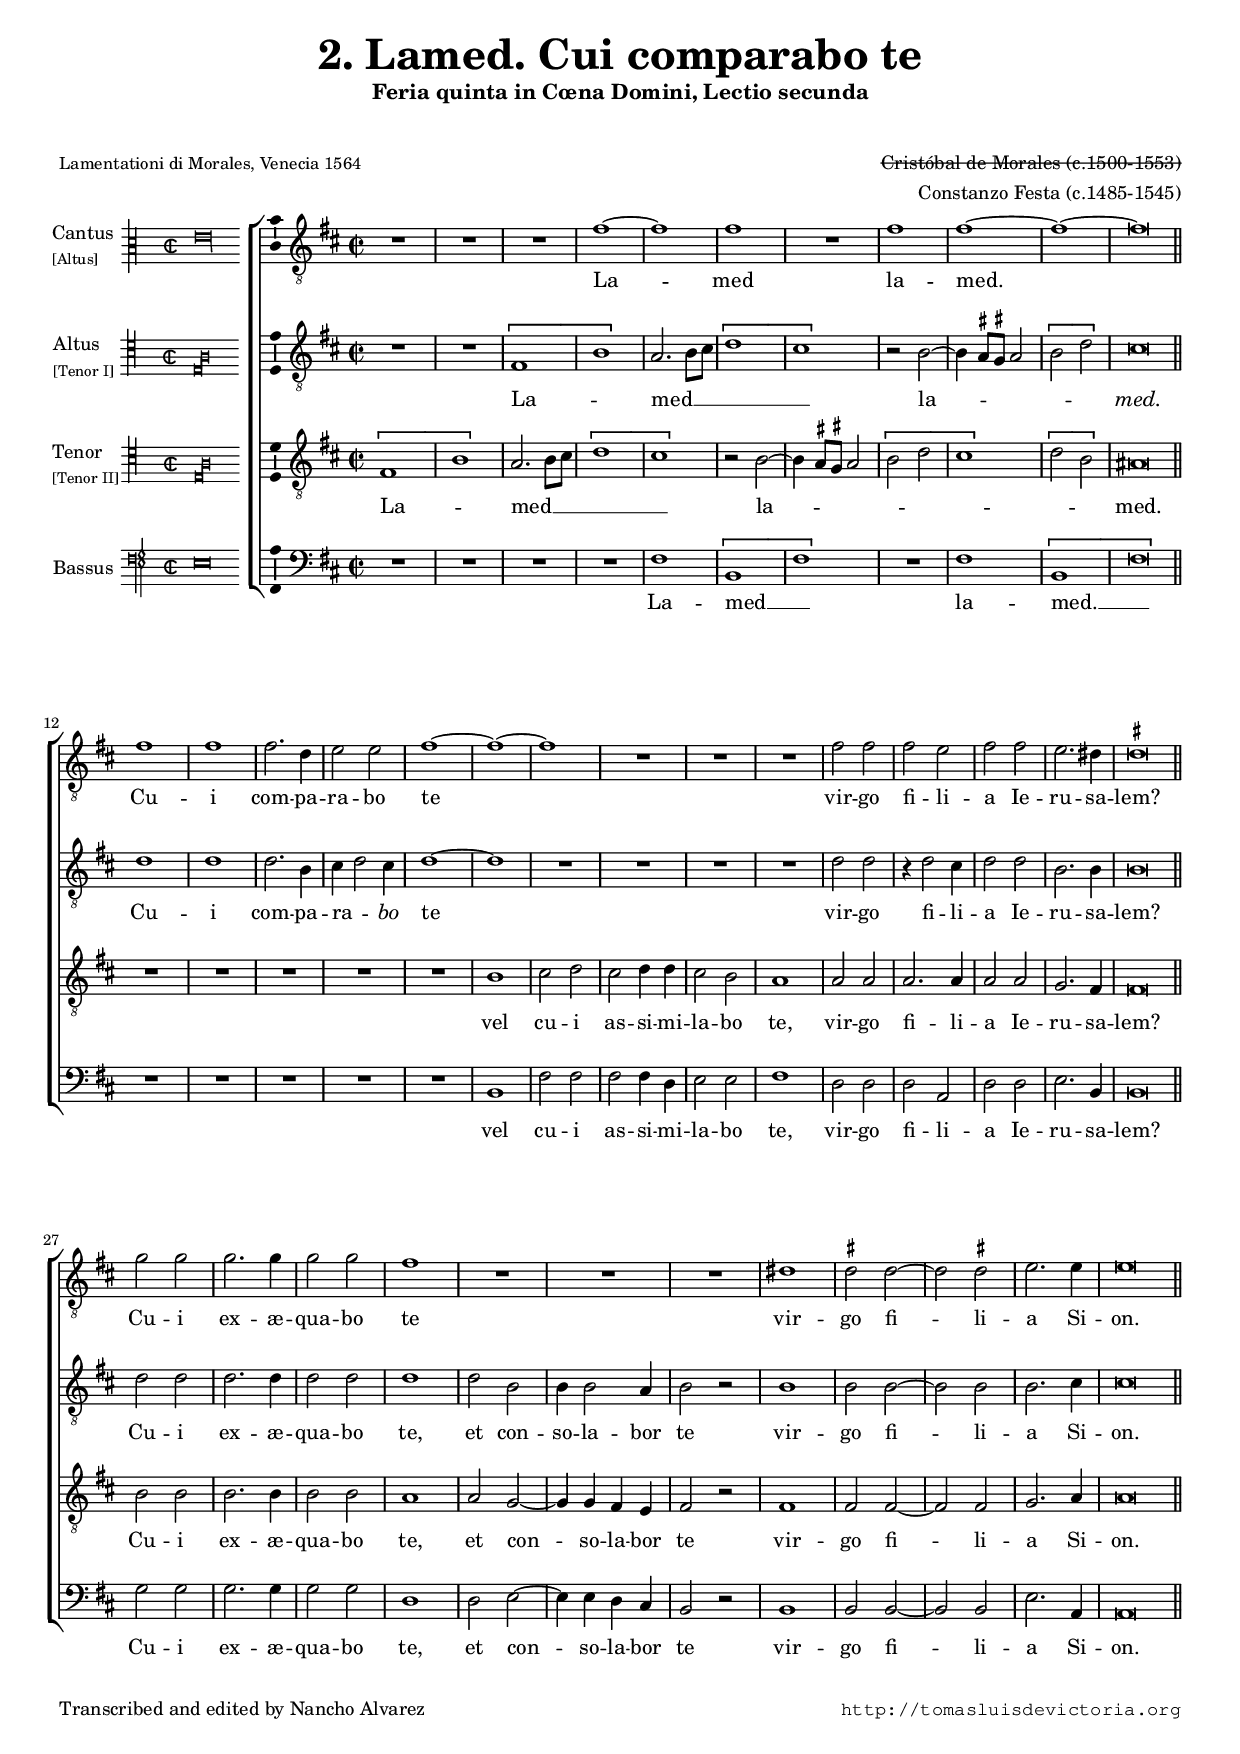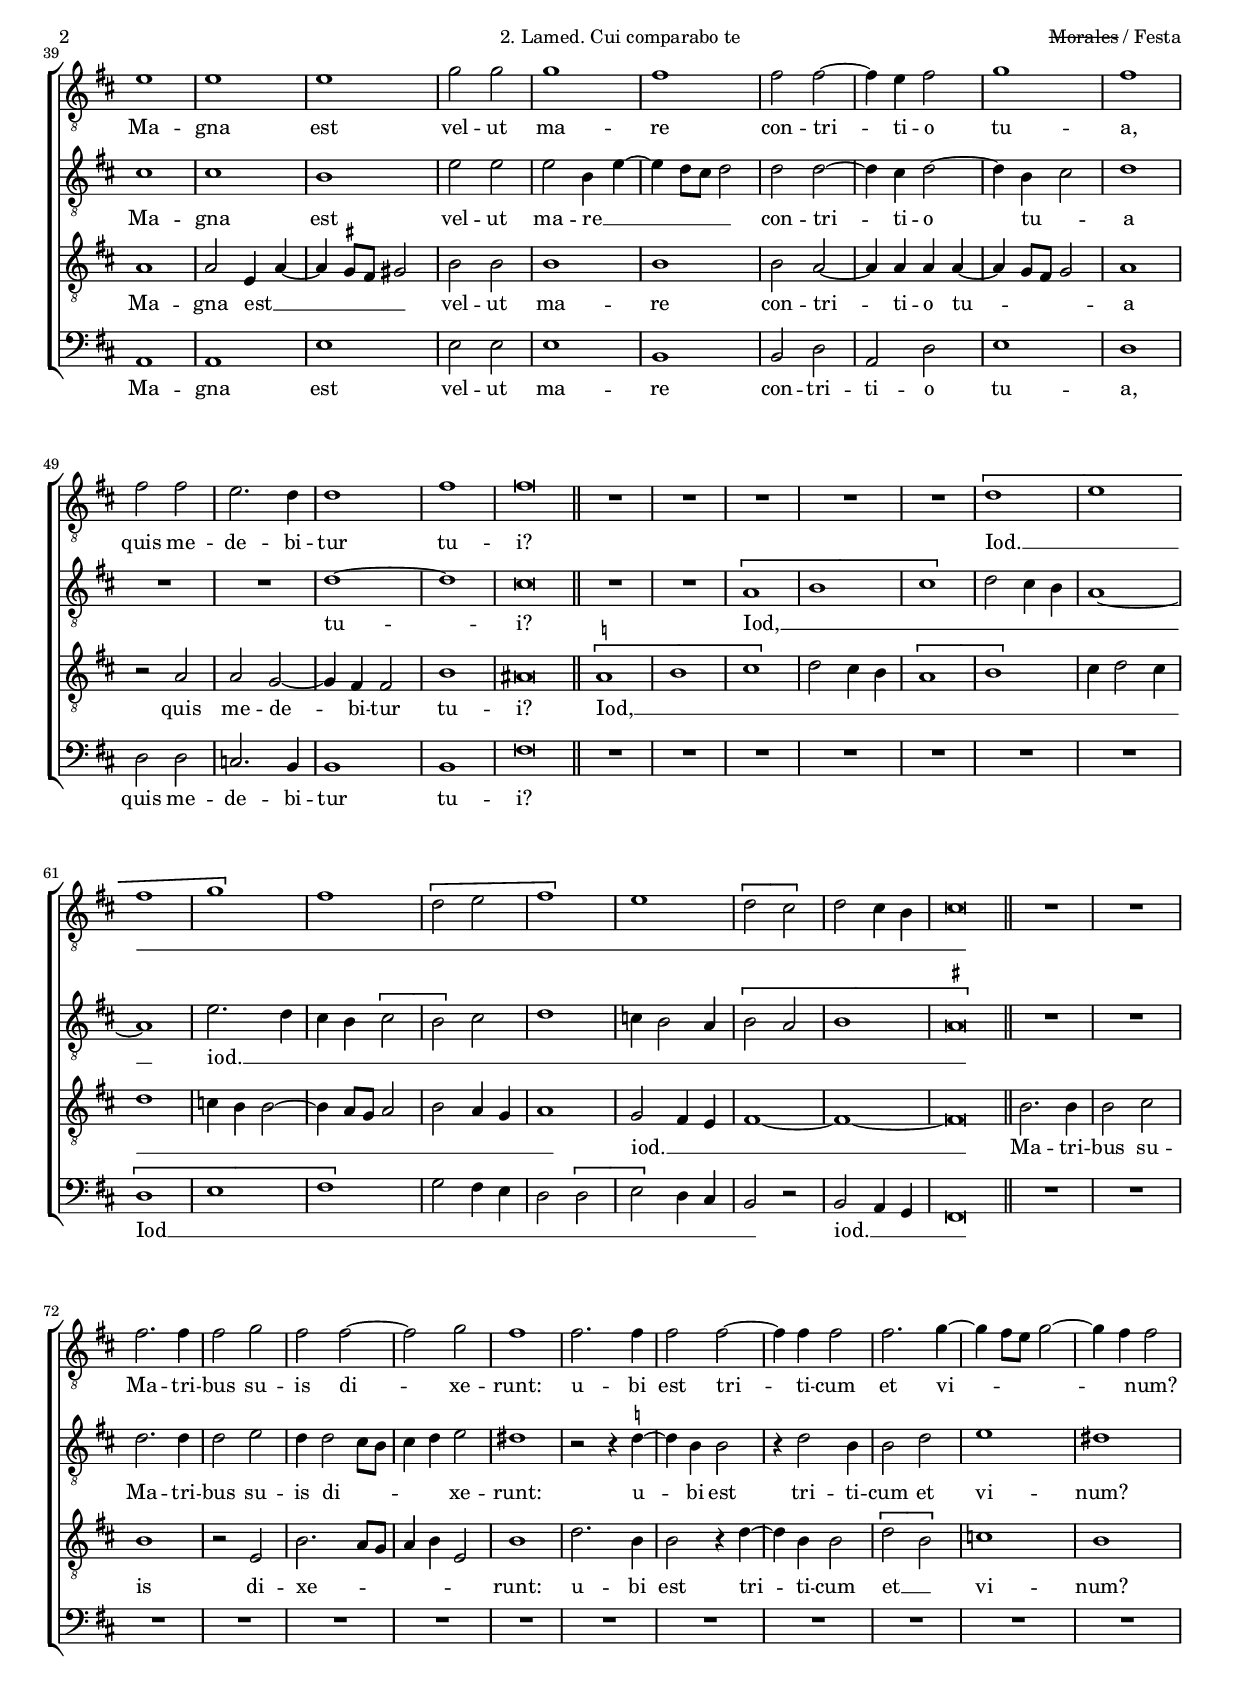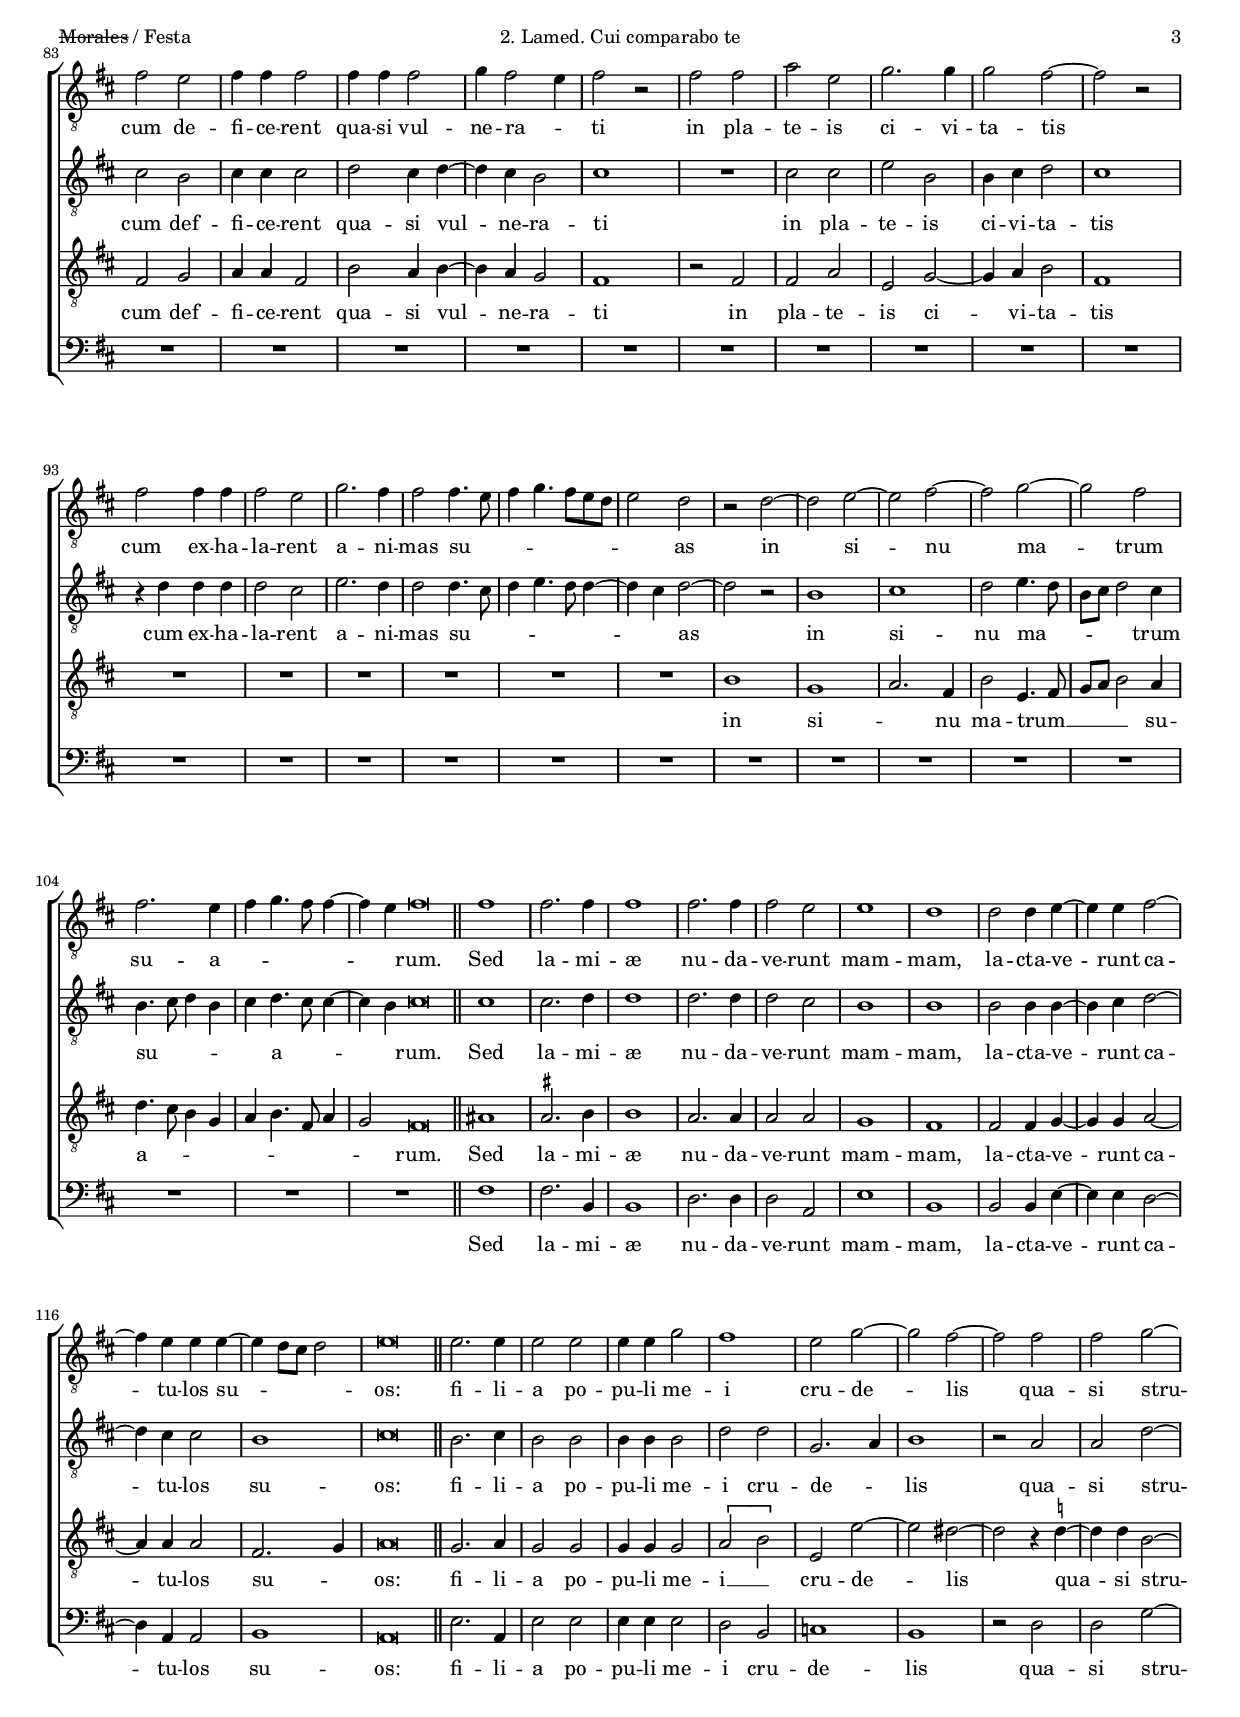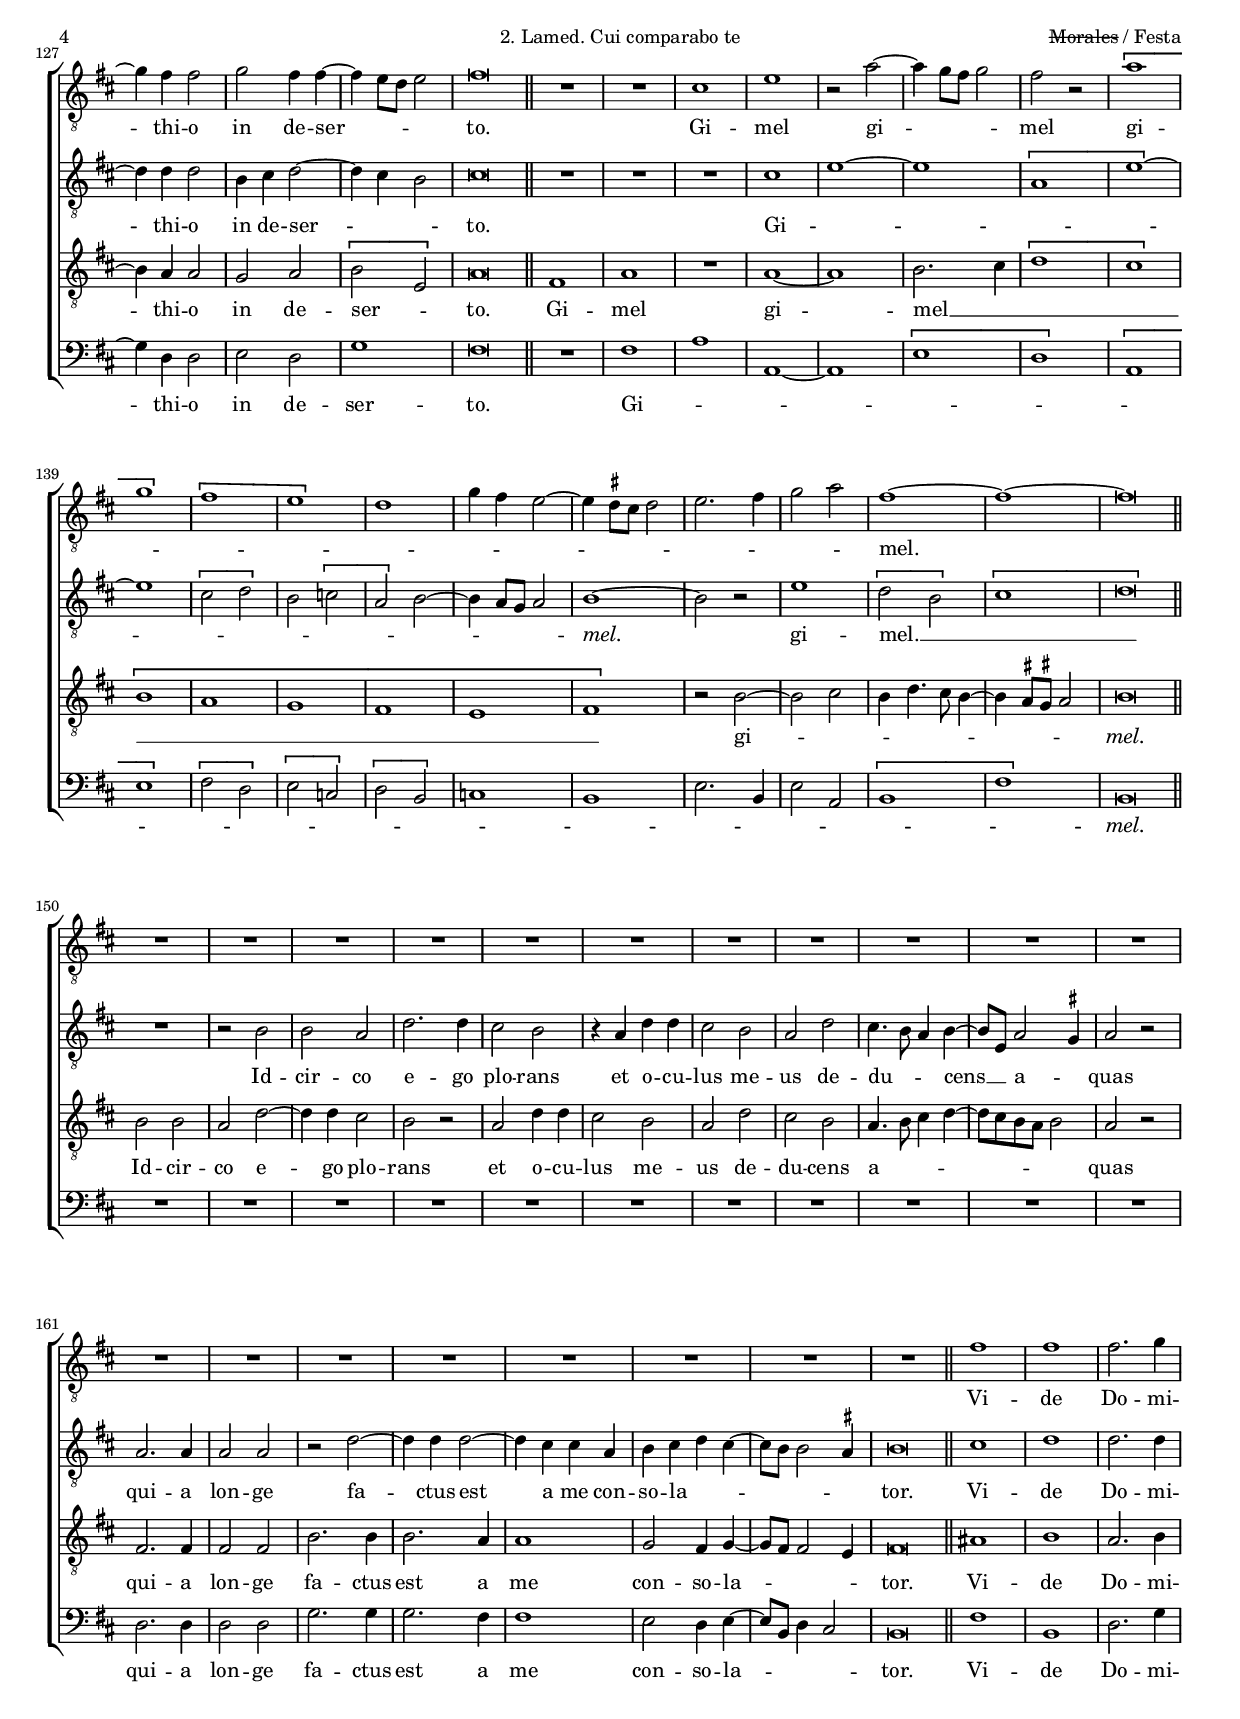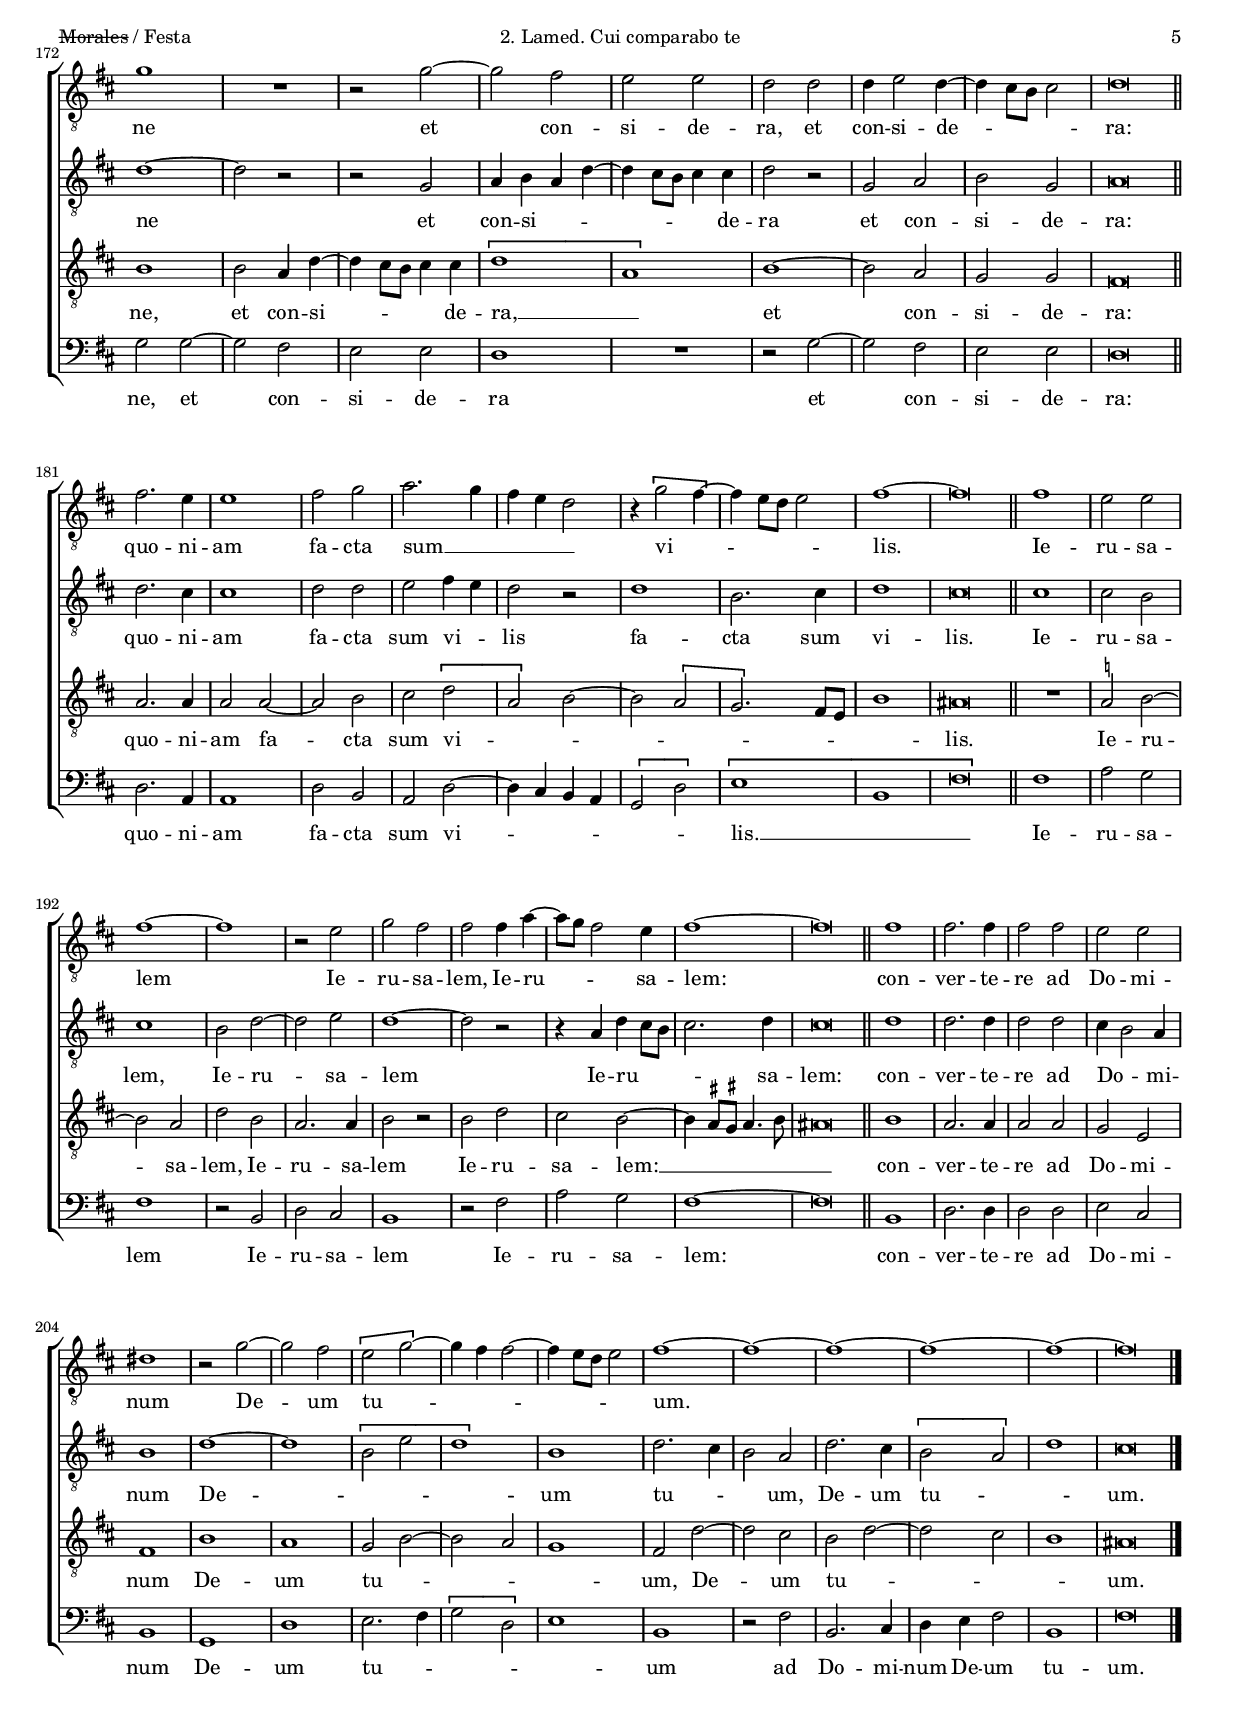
\version "2.18.0"

#(set-default-paper-size "a4")
#(set-global-staff-size 16.4)
#(ly:set-option 'point-and-click #f)
%mobile -s15.5 -i3.2

mtempo={\tempo 4 = 100}
mtempob={\tempo 4 = 50}

italicas=\override LyricText.font-shape = #'italic
rectas=\override LyricText.font-shape = #'upright
ss=\once \set suggestAccidentals = ##t
incipitwidth = 20

htitle="2. Lamed. Cui comparabo te"
hcomposer=\markup{\line{\override #'(offset . -6) \underline "Morales" "/ Festa"}}

% Lamentaciones de Jeremías

\header {
	 title=\markup{\fontsize #3 "2. Lamed. Cui comparabo te" }
         % los versos están desordenados. Debería ser Lamed. Matribus suis
        subtitle=\markup{"Feria quinta in Cœna Domini, Lectio secunda"}
        subsubtitle=\markup{\column{" " " "}}
	composer=\markup{\right-column{\override #'(offset . -6) \underline "Cristóbal de Morales (c.1500-1553)" "Constanzo Festa (c.1485-1545)"}}
        pdfauthor=\composer
	%opus="(-)"
	poet=\markup{\smaller "Lamentationi di Morales, Venecia 1564"} % Antonio Gardano 
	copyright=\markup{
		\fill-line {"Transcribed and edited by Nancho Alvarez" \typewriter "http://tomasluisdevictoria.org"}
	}
%	tagline=""
}

global={\key c \major \time 2/2 \skip 1*11 \bar "||" \break
	\override Score.TimeSignature.break-visibility = #'#(#f #t #t)
				\skip 1*15 \bar "||" \break
				\skip 1*12 \bar "||" \break
				\skip 1*15 \bar "||" 
				\skip 1*16 \bar "||"
				\skip 1*37 \bar "||"
				\skip 1*12 \bar "||"
				\skip 1*12 \bar "||" 
				\skip 1*19 \bar "||" \break
                               \skip 1*19 \bar "||"
                               \skip 1*12 \bar "||" \break
                               \skip 1*9 \bar "||"
                               \skip 1*10 \bar "||"
                               \skip 1*16 \bar "|."

}


cantus=\relative c'{
	R1*3
        e1 ~
        e
        e
        R1
        e1
        e1 ~
        e ~
        e\breve*1/2
        e1
        e
        e2. c4
        d2 d
        e1 ~
        e1 ~
        e
        R1*3
        e2 e
        e d
        e e
        d2. cis4
        \ss cis\breve*1/2
        f2 f
        f2. f4
        f2 f
        e1
        R1*3
        cis1
        \ss cis2 cis ~
        cis \ss cis
        d2. d4
        d\breve*1/2
        d1
        d
        d
        f2 f
        f1
        e
        e2 e ~
        e4 d e2
        f1
        e \break
        e2 e
        d2. c4
        c1
        e
        e\breve*1/2
        R1*5
        \[c1
        d
        e
        f\]
        e1
        \[c2 d
        e1\]
        d1
        \[c2 b\]
        c2 b4 a
        b\breve*1/2
        R1*2 % a 3
        e2. e4
        e2 f
        e2 e ~
        e f
        e1
        e2. e4
        e2 e ~
        e4 e e2
        e2. f4 ~
        f4 e8 d f2 ~
        f4 e4 e2 \break
        e d
        e4 e e2
        e4 e e2
        f4 e2 d4
        e2 r2
        e e
        g d
        f2. f4
        f2 e2 ~
        e r2 \break
        e e4 e
        e2 d
        f2. e4
        e2 e4. d8
        e4 f4. e8 d c
        d2 c
        r c ~
        c d ~ 
        d e ~
        e f ~
        f e2
        e2. d4
        e f4. e8 e4 ~
        e d4 \mtempob e\breve*1/4
        \mtempo
        e1
        e2. e4
        e1
        e2. e4
        e2 d
        d1
        c
        c2 c4 d ~
        d d e2 ~
        e4 d d d ~
        d4 c8 b c2
        d\breve*1/2
        d2. d4
        d2 d
        d4 d f2
        e1
        d2 f ~
        f e ~
        e e2
        e f ~
        f4 e e2
        f e4 e ~
        e d8 c d2
        e\breve*1/2
        R1*2
        b1
        d
        r2 g ~
        g4 f8 e f2
        e r
        \[g1
        f\]
        \[e
        d\]
        c1
        f4 e d2 ~
        d4 \ss cis8 b cis2
        d2. e4
        f2 g
        e1 ~
        e ~
        e\breve*1/2
        R1*19
        e1
        e
        e2. f4
        f1
        R1
        r2 f ~
        f e
        d d
        c c
        c4 d2 c4 ~
        c b8 a b2
        c\breve*1/2
        e2. d4
        d1
        e2 f
        g2. f4
        e d c2
        r4 \[f2 e4 ~ \]
        e4 d8 c d2
        e1 ~
        e\breve*1/2
        e1
        d2 d
        e1 ~
        e
        r2 d
        f e
        e e4 g ~
        g8 f e2 d4
        e1 ~
        e\breve*1/2
        e1
        e2. e4
        e2 e
        d d
        cis1
        r2 f ~
        f e2
        \[d2 f ~ \]
        f4 e e2 ~
        e4 d8 c d2
        e1 ~
        e ~
        e ~
        e ~
        e ~
        e\breve*1/2
        
}

altus=\relative c{
	R1*2
        \[e1
        a\]
        g2. a8 b
        \[c1 b\]
        r2 a ~
        a4 \ss gis8 \ss fis \ss gis2
        \[a2 c\]
        b\breve*1/2
        c1
        c
        c2. a4
        b4 c2b4
        c1 ~
        c
        R1*4
        c2 c
        r4 c2 b4
        c2 c
        a2. a4
        a\breve*1/2
        c2 c
        c2. c4
        c2 c
        c1
        c2 a
        a4 a2 g4
        a2 r
        a1
        a2 a ~
        a a
        a2. b4
        b\breve*1/2
        b1
        b
        a
        d2 d
        d a4 d ~
        d4 c8 b c2
        c c2 ~
        c4 b c2 ~
        c4 a b2
        c1
        R1*2
        c1 ~
        c
        b\breve*1/2
        R1*2
        \[g1
        a
        b\]
        c2 b4 a
        g1 ~
        g
        d'2. c4
        b a \[b2
        a\] b
        c1
        bes4 a2 g4
        \[a2 g
        a1
        \ss gis\breve*1/2\]
        R1*2
        c2. c4
        c2 d2
        c4 c2 b8 a
        b4 c d2
        cis1
        r2 r4 \ss c!4 ~
        c a4 a2
        r4 c2 a4
        a2 c
        d1
        cis1
        b2 a
        b4 b b2
        c b4 c4 ~
        c4 b4 a2
        b1
        R1
        b2 b
        d a
        a4 b c2
        b1
        r4 c c c
        c2 b
        d2. c4
        c2 c4. b8
        c4 d4. c8 c4 ~
        c4 b4 c2 ~
        c2 r2
        a1
        b
        c2 d4. c8
        a b c2 b4
        a4. b8 c4 a
        b c4. b8 b4 ~
        b4 a4 b\breve*1/4
        b1
        b2. c4
        c1
        c2. c4
        c2 b
        a1
        a
        a2 a4 a ~
        a b c2 ~
        c4 b b2
        a1
        b\breve*1/2
        a2. b4
        a2a
        a4 a a2
        c c
        f,2. g4
        a1
        r2 g
        g c ~
        c4 c c2
        a4 b c2 ~
        c4 b a2
        b\breve*1/2
        R1*3
        b1
        d ~
        d
        \[g,
        d' ~ \]
        d
        \[b2 c\]
        a2 \[bes
        g\] a2 ~
        a4 g8 f g2
        a1 ~
        a2 r
        d1
        \[c2 a\]
        \[b1
        c\breve*1/2\]
        % s4*0^\markup{"Duo"}
        R1
        r2 a
        a g
        c2. c4
        b2 a
        r4 g c c
        b2 a
        g c
        b4. a8 g4 a ~
        a8 d, g2 \ss fis4
        g2 r \break
        g2. g4
        g2 g
        r2 c ~
        c4 c c2 ~
        c4 b b g
        a b c b ~
        b8 a a2 \ss gis4
        a\breve*1/2
        b1
        c
        c2. c4
        c1 ~
        c2 r
        r f,
        g4 a g c ~
        c b8 a b4 b
        c2 r
        f, g
        a f
        g\breve*1/2
        c2. b4
        b1
        c2 c 
        d e4 d
        c2 r
        c1
        a2. b4
        c1
        b\breve*1/2
        b1
        b2 a
        b1
        a2 c ~
        c d2
        c1 ~
        c2 r
        r4 g c b8 a
        b2. c4
        b\breve*1/2
        c1
        c2. c4
        c2 c
        b4 a2 g4 % tal vez \ss gis
        a1
        c ~
        c
        \[a2 d
        c1\]
        a1
        c2. b4
        a2 g
        c2. b4
        \[a2 g\]
        c1
        b\breve*1/2
}

tenor=\relative c{
	\[e1
        a\]
        g2. a8 b
        \[c1
        b\]
        r2 a ~
        a4 \ss gis8 \ss fis gis2
        \[a2 c
        b1\]
        \[c2 a\]
        gis\breve*1/2
        R1*5
        a1
        b2 c
        b c4 c
        b2 a
        g1
        g2 g
        g2. g4 % no se ve bien el puntillo
        g2 g
        f2. e4
        e\breve*1/2
        a2 a
        a2. a4
        a2 a
        g1
        g2 f ~
        f4 f4 e d
        e2 r
        e1
        e2 e ~
        e e 
        f2. g4
        g\breve*1/2
        g1
        g2 d4 g ~
        g \ss fis8 e fis!2
        a2 a
        a1
        a
        a2 g ~
        g4 g g4 g4 ~
        g f8 e f2
        g1
        r2 g2
        g f2 ~
        f4 e4 e2
        a1
        gis\breve*1/2
        \ss \[g!1
        a
        b\]
        c2 b4 a
        \[g1
        a\]
        b4 c2 b4
        c1
        bes4 a a2 ~
        a4 g8 f g2
        a g4 f
        g1
        f2 e4 d
        e1 ~
        e ~
        e\breve*1/2
        a2. a4
        a2 b
        a1
        r2 d,2
        a'2. g8 f
        g4 a d,2
        a'1
        c2. a4
        a2 r4 c ~
        c a a2
        \[c2 a\]
        bes1
        a
        e2 f
        g4 g e2
        a g4 a ~
        a4 g f2
        e1
        r2 e
        e g
        d f ~
        f4 g4 a2
        e1
        R1*6
        a1
        f
        g2. e4
        a2 d,4. e8
        f g a2 g4
        c4. b8 a4 f4
        g a4. e8 g4
        f2 e\breve*1/4
        gis1
        \ss gis2. a4
        a1
        g2. g4
        g2 g
        f1
        e
        e2 e4 f ~
        f4 f g2 ~
        g4 g g2
        e2. f4
        g\breve*1/2
        f2. g4
        f2 f
        f4 f f2
        \[g2 a\]
        d,2 d' ~
        d cis ~
        cis r4 \ss c!4 ~
        c4 c a2 ~
        a4 g g2
        f g
        \[a2 d,\]
        g\breve*1/2
        e1
        g
        R1
        g1 ~
        g
        a2. b4
        \[c1
        b\]
        \[a1
        g
        f
        e
        d
        e\]
        r2 a ~
        a2 b
        a4 c4. b8 a4 ~
        a \ss gis8 \ss fis gis2
        a\breve*1/2
        a2 a
        g c ~
        c4 c4 b2
        a r
        g c4 c
        b2 a
        g c
        b a
        g4. a8 b4 c ~
        c8 b a g a2
        g r
        e2. e4
        e2 e
        a2. a4
        a2. g4
        g1
        f2 e4 f ~
        f8 e e2 d4
        e\breve*1/2
        gis1
        a
        g2. a4
        a1
        a2 g4 c ~
        c4 b8 a b4 b
        \[c1
        g\]
        a1 ~
        a2 g
        f f
        e\breve*1/2
        g2. g4
        g2 g ~
        g a
        b \[c
        g\] a ~
        a \[g
        f2.\] e8 d
        a'1
        gis\breve*1/2
        R1
        \ss g!2 a ~
        a g
        c a
        g2. g4
        a2 r
        a c
        b a ~
        a4 \ss gis8 \ss fis gis4. a8 % dudosa la semitonía por el choque con "do" del alto.
        gis\breve*1/2
        a1
        g2. g4
        g2 g
        f d
        e1
        a
        g
        f2 a ~
        a g
        f1
        e2 c' ~
        c b
        a c ~
        c b 
        a1
        gis\breve*1/2
}

bassus=\relative c{
	R1*4
        e1
        \[a,1
        e'\]
        R1
        e1
        \[a,1
        e'\breve*1/2\]
        R1*5
        a,1
        e'2 e
        e e4 c
        d2 d
        e1
        c2 c
        c g
        c c
        d2. a4
        a\breve*1/2
        f'2 f
        f2. f4
        f2 f
        c1
        c2 d ~
        d4 d c b
        a2 r
        a1
        a2 a ~
        a a
        d2. g,4
        g\breve*1/2
        g1
        g
        d'
        d2 d
        d1
        a
        a2 c
        g c
        d1
        c
        c2 c
        bes2. a4
        a1
        a
        e'\breve*1/2
        R1*7
        \[c1
        d
        e\]
        f2 e4 d
        c2 \[c
        d\] c4 b
        a2 r
        a2 g4 f
        e\breve*1/2
        R1*37
        e'1
        e2. a,4
        a1
        c2. c4
        c2 g
        d'1
        a
        a2 a4 d ~
        d4 d c2 ~
        c4 g4 g2
        a1
        g\breve*1/2
        d'2. g,4
        d'2 d
        d4 d d2
        c a
        bes1
        a
        r2 c2
        c f2 ~
        f4 c4 c2
        d c
        f1
        e\breve*1/2
        R1
        e1
        g
        g,1 ~
        g
        \[d'
        c\]
        \[g1 % no está clara la ligadura
        d'\]
        \[e2 c\]
        \[d bes\]
        \[c2 a\]
        bes1
        a
        d2. a4
        d2 g,
        \[a1
        e'\]
        a,\breve*1/2
        R1*11
        c2. c4
        c2 c
        f2. f4
        f2. e4
        e1
        d2 c4 d ~
        d8 a c4 b2
        a\breve*1/2
        e'1
        a,
        c2. f4
        f2 f ~
        f e
        d d
        c1
        R1
        r2 f ~
        f e
        d d
        c\breve*1/2
        c2. g4
        g1
        c2 a
        g c ~
        c4 b a g
        \[f2 c'\]
        \[d1
        a
        e'\breve*1/2\]
        e1
        g2 f
        e1
        r2 a,
        c b
        a1
        r2 e'
        g f
        e1 ~
        e\breve*1/2
        a,1
        c2. c4
        c2 c
        d b
        a1 
        f
        c'1
        d2. e4
        \[f2 c\]
        d1
        a
        r2 e'
        a,2. b4
        c4 d e2
        a,1
        e'\breve*1/2
}

textocantus=\lyricmode{
La -- med % Lamech
la -- med.
Cu -- i com -- pa -- ra -- bo te
vir -- go fi -- li -- a Ie -- ru -- sa -- lem? % sobra virgo; hierusalem
Cu -- i ex -- æ -- qua -- bo te
vir -- go fi -- li -- a Si -- on. % Syon
Ma -- gna est % falta enim
vel -- ut ma -- re con -- tri -- ti -- o tu -- a,
quis me -- de -- bi -- tur tu -- i?
Iod. __ _ _ _ _ _ _ _ _ _ _ _ _ _ _ % Ioth
Ma -- tri -- bus su -- is di -- xe -- runt: % los versos están muy desordenados
u -- bi est tri -- ti -- cum et vi -- _ _ _ _ num?
cum de -- fi -- ce -- rent qua -- si vul -- ne -- ra -- _ ti
in pla -- te -- is ci -- vi -- ta -- tis % platheis
cum ex -- ha -- la -- rent a -- ni -- mas
su -- _ _ _ _ _ _ _ as
in si -- nu ma -- trum su -- a -- _ _ _ _ _ rum.
Sed la -- mi -- æ % debe ser: Sed et lamiæ
nu -- da -- ve -- runt mam -- mam, la -- cta -- ve -- runt % mamas
ca -- tu -- los su -- _ _ _ os:
fi -- li -- a po -- pu -- li me -- i 
cru -- de -- lis qua -- si stru -- thi -- o % structio
in de -- ser -- _ _ _ to.
Gi -- mel
gi -- _ _ _ mel
gi -- _ _ _ _ _ _ _ _ _ _ _ _ _ _ mel.
Vi -- de Do -- mi -- ne % domine
et con -- si -- de -- ra,
et con -- si -- de -- _ _ _ ra:
quo -- ni -- am fa -- cta sum __ _ _ _ _ 
vi -- _ _ _ _ lis.
Ie -- ru -- sa -- lem
Ie -- ru -- sa -- lem,
Ie -- ru -- _ _ sa -- lem:
con -- ver -- te -- re ad Do -- mi -- num De -- um
tu -- _ _ _ _ _ _ um.
}

textoaltus=\lyricmode{
La -- _ med __ _ _ _ _ 
la -- _ _ _ _ _ \italicas med. \rectas % la -- med __ 
Cu -- i com -- pa -- ra -- _ \italicas bo \rectas te % ra -- bo __ _
vir -- go fi -- li -- a Ie -- ru -- sa -- lem?
Cu -- i ex -- æ -- qua -- bo te,
et con -- so -- la -- bor te
vir -- go fi -- li -- a Si -- on.
Ma -- gna est vel -- ut ma -- re __ _ _ _ _ 
con -- tri -- ti -- o tu -- _ a
tu -- i?
Iod, __ _ _ _ _ _ _ 
iod. __ _ _ _ _ _ _ _ _ _ _ _ _ _ _ 
Ma -- tri -- bus su -- is di -- _ _ _ _ xe -- runt:
u -- bi est tri -- ti -- cum et vi -- num?
cum def -- fi -- ce -- rent 
qua -- si vul -- ne -- ra -- ti
in pla -- te -- is ci -- vi -- ta -- tis
cum ex -- ha -- la -- rent a -- ni -- mas su -- _ _ _ _ _ _ as
in si -- nu ma -- _ _ _ _ trum
su -- _ _ _ _ a -- _ _ _ rum.
Sed la -- mi -- æ nu -- da -- ve -- runt mam -- mam,
la -- cta -- ve -- runt ca -- tu -- los su -- os:
fi -- li -- a po -- pu -- li me -- i cru -- de -- _ lis
qua -- si stru -- thi -- o in de -- ser -- _ _ to.
Gi -- _ _ _ _ _ _ _ _ _ _ _ _ \italicas mel. \rectas % mel __
gi -- mel. __ _ _ _ 
Id -- cir -- co e -- go plo -- rans
et o -- cu -- lus me -- us
de -- du -- _ _ cens __ _ a -- _ quas % aquam
qui -- a lon -- ge fa -- ctus est a me
con -- so -- la -- _ _ _ _ _ tor. % Aquí hay un corte en el texto
Vi -- de Do -- mi -- ne
et con -- si -- _ _ _ _ _ de -- ra
et con -- si -- de -- ra:
quo -- ni -- am fa -- cta sum vi -- _ lis
fa -- cta sum vi -- lis.
Ie -- ru -- sa -- lem,
Ie -- ru -- sa -- lem
Ie -- ru -- _ _ _ sa -- lem:
con -- ver -- te -- re ad Do -- _ mi -- num De -- _ _ _ um tu -- _ _ um,
De -- um tu -- _ _ um.
}

textotenor=\lyricmode{
La -- _ med __ _ _ _ _ 
la -- _ _ _ _ _ _ _ _ med.
vel cu -- i as -- si -- mi -- la -- bo te,
vir -- go fi -- li -- a Ie -- ru -- sa -- lem?
Cu -- i ex -- æ -- qua -- bo te,
et con -- so -- la -- bor te
vir -- go fi -- li -- a Si -- on.
Ma -- gna est __ _ _ _ _ 
vel -- ut ma -- re con -- tri -- ti -- o tu -- _ _ _ a
quis me -- de -- bi -- tur tu -- i?
Iod, __ _ _ _ _ _ _ _ _ _ _ _ _ _ _ _ _ _ _ _ _ _ 
iod. __ _ _ _ 
Ma -- tri -- bus su -- is 
di -- xe -- _ _ _ _ _ runt:
u -- bi est 
tri -- ti -- cum 
et __ _ vi -- num?
cum def -- fi -- ce -- rent
qua -- si vul -- ne -- ra -- ti
in pla -- te -- is
ci -- vi -- ta -- tis
in si -- _ nu 
ma -- trum __ _ _ _ _ su -- a -- _ _ _ _ _ _ _ _ rum.
Sed la -- mi -- æ 
nu -- da -- ve -- runt mam -- mam,
la -- cta -- ve -- runt ca -- tu -- los su -- _ os:
fi -- li -- a po -- pu -- li me -- i __ _
cru -- de -- lis
qua -- si stru -- thi -- o
in de -- ser -- _ to.
Gi -- mel
gi -- mel __ _ _ _ _ _ _ _ _ _ 
gi -- _ _ _ _ _ _ _ _ \italicas mel. \rectas % gi -- mel __
Id -- cir -- co e -- go plo -- rans
et o -- cu -- lus me -- us
de -- du -- cens a -- _ _ _ _ _ _ _ quas
qui -- a lon -- ge fa -- ctus est
a me con -- so -- la -- _ _ _ tor.
Vi -- de Do -- mi -- ne,
et con -- si -- _ _ _ de -- ra, __ _ 
et con -- si -- de -- ra:
quo -- ni -- am fa -- cta sum vi -- _ _ _ _ _ _ _ lis.
Ie -- ru -- sa -- lem,
Ie -- ru -- sa -- lem
Ie -- ru -- sa -- lem: __ _ _ _ _ _ 
con -- ver -- te -- re ad Do -- mi -- num 
De -- um tu -- _ _ _ um,
De -- um tu -- _ _ _ um.
}

textobassus=\lyricmode{
La -- med __ _
la -- med. __ _
vel cu -- i
as -- si -- mi -- la -- bo te,
vir -- go fi -- li -- a
Ie -- ru -- sa -- lem?
Cu -- i ex -- æ -- qua -- bo te,
et con -- so -- la -- bor te
vir -- go fi -- li -- a Si -- on.
Ma -- gna est vel -- ut ma -- re con -- tri -- ti -- o tu -- a,
quis me -- de -- bi -- tur tu -- i?
Iod __ _ _ _ _ _ _ _ _ _ _ _ 
iod. __ _ _ _ 
Sed la -- mi -- æ nu -- da -- ve -- runt mam -- mam,
la -- cta -- ve -- runt ca -- tu -- los su -- os:
fi -- li -- a po -- pu -- li me -- i cru -- de -- lis
qua -- si stru -- thi -- o in de -- ser -- to.
Gi -- _ _ _ _ _ _ _ _ _ _ _ _ _ _ _ _ _ _ _ _ \italicas mel. \rectas % mel __ 
qui -- a lon -- ge fa -- ctus est a me
con -- so -- la -- _ _ _ tor.
Vi -- de Do -- mi -- ne,
et con -- si -- de -- ra
et con -- si -- de -- ra:
quo -- ni -- am fa -- cta sum vi -- _ _ _ _ _ lis. __ _ _ 
Ie -- ru -- sa -- lem
Ie -- ru -- sa -- lem
Ie -- ru -- sa -- lem:
con -- ver -- te -- re
ad Do -- mi -- num De -- um tu -- _ _ _ _ um
ad Do -- mi -- num De -- um tu -- um.



}


incipitcantus=\markup{
	\score{
		{ 
		\set Staff.instrumentName=\markup{\column{"Cantus " \smaller \smaller "[Altus] "}}
		\override NoteHead.style = #'neomensural
		\override Staff.TimeSignature.style = #'neomensural
		\cadenzaOn 
		\clef "petrucci-c3"
		\key c \major
		\time 2/2
		e'\longa*1/2
		} 
	\layout { line-width=\incipitwidth indent = 0 }
	}
}

incipitaltus=\markup{
	\score{
		{ 
		\set Staff.instrumentName=\markup{\column{"Altus " \smaller \smaller "[Tenor I] "}}
		\override NoteHead.style = #'neomensural 
		\override Staff.TimeSignature.style = #'neomensural
		\cadenzaOn 
		\clef "petrucci-c4"
		\key c \major
		\time 2/2
		\[e\breve*1/2 a\]
		} 
	\layout {
                \context {\Voice
                        \remove Ligature_bracket_engraver
                        \consists Mensural_ligature_engraver
                }
                line-width=\incipitwidth
                indent = 0
        }
	}
}


incipittenor=\markup{
	\score{
		{ 
		\set Staff.instrumentName=\markup{\column{"Tenor " \smaller \smaller "[Tenor II]"}}
		\override NoteHead.style = #'neomensural 
		\override Staff.TimeSignature.style = #'neomensural
		\cadenzaOn 
		\clef "petrucci-c4"
		\key c \major
		\time 2/2
		\[e\breve*1/2 a\]
		} 
	\layout {
                \context {\Voice
                        \remove Ligature_bracket_engraver
                        \consists Mensural_ligature_engraver
                }
                line-width=\incipitwidth
                indent = 0
        }
	}
}

incipitbassus=\markup{
	\score{
		{ 
		\set Staff.instrumentName="Bassus "
		\override NoteHead.style = #'neomensural
		\override Staff.TimeSignature.style = #'neomensural
		\cadenzaOn 
		\clef "petrucci-f4"
		\key c \major
		\time 2/2
		e\breve
		} 
	\layout { line-width=\incipitwidth indent = 0 }
	}
}


\score {\transpose c' d'{
\new ChoirStaff<<

	\new Staff <<\global
	\new Voice="v1" {
		\set Staff.instrumentName=\incipitcantus
		\clef "G_8"
		\cantus }
	\new Lyrics \lyricsto "v1" {\textocantus }
	>>

	\new Staff <<\global
	\new Voice="v2" {
		\set Staff.instrumentName=\incipitaltus
		\clef "G_8"
		\altus }
	\new Lyrics \lyricsto "v2" {\textoaltus }
	>>
	
	\new Staff <<\global
	\new Voice="v3" {
		\set Staff.instrumentName=\incipittenor
		\clef "G_8"
		\tenor }
	\new Lyrics \lyricsto "v3" {\textotenor }
	>>

	\new Staff <<\global
	\new Voice="v4" {
		\set Staff.instrumentName=\incipitbassus
		\clef "bass"
		\bassus }
	\new Lyrics \lyricsto "v4" {\textobassus }
	>>
	
>>

	} % transpose

\layout{ 
	\context {\Lyrics 
		\override VerticalAxisGroup.staff-affinity = #UP
		\override VerticalAxisGroup.nonstaff-relatedstaff-spacing =
			#'((basic-distance . 0) (minimum-distance . 0) (padding . 1))
		%\override LyricText.font-size = #1.2
		\override LyricHyphen.minimum-distance = #0.5
	}
	\context {\Score 
                tempoHideNote = ##t
		\override BarNumber.padding = #2 
	}
	\context {\Voice 
		%melismaBusyProperties = #'()
		%autoBeaming = ##f
	}
	\context {\Staff 
                %\RemoveEmptyStaves
                %\override VerticalAxisGroup.remove-first = ##t
		\override VerticalAxisGroup.staff-staff-spacing =
			#'((basic-distance . 11) (minimum-distance . 0) (padding . 1))
		\consists Ambitus_engraver 
		\override LigatureBracket.padding = #1
	}
}

%\midi { \mtempo }

}


\paper{
	evenHeaderMarkup=\markup  \fill-line { \fromproperty #'page:page-number-string \htitle \hcomposer }
	oddHeaderMarkup= \markup  \fill-line { \on-the-fly #not-first-page \hcomposer \on-the-fly #not-first-page \htitle \on-the-fly #not-first-page \fromproperty #'page:page-number-string }
	%system-count=8
	ragged-last-bottom = ##f
	indent=3.4\cm
	system-system-spacing =
	#'((basic-distance . 20) (minimum-distance . 0) (padding . 5))
	top-system-spacing = % header
	#'((basic-distance . 8) (minimum-distance . 0) (padding . 0))
	last-bottom-spacing = % footer
	#'((basic-distance . 12) (minimum-distance . 0) (padding . 0))
	%top-markup-spacing #'basic-distance = 0
	markup-system-spacing #'basic-distance = 20

}
